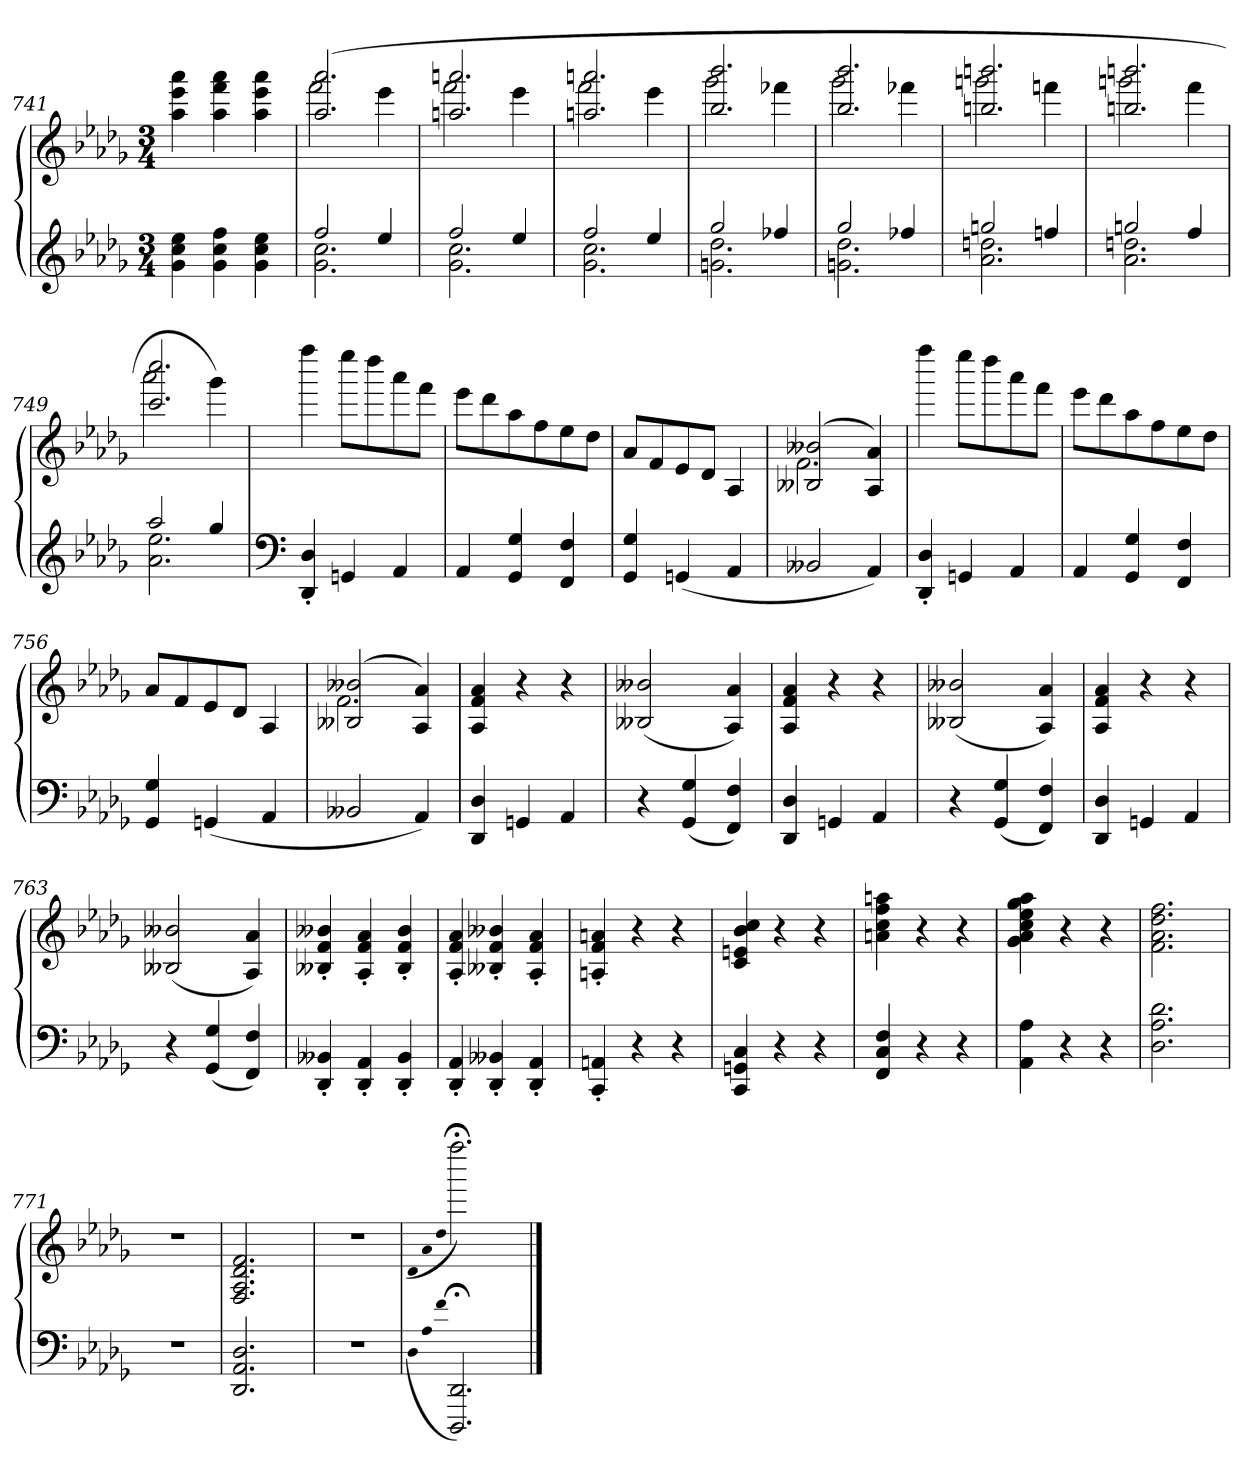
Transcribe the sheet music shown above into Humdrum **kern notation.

**kern	**kern
*part1	*part1
*staff2	*staff1
*clefG2	*clefG2
*k[b-e-a-d-g-]	*k[b-e-a-d-g-]
*M3/4	*M3/4
=741	=741
4g-\ 4cc\ 4ee-\	4aa-\ 4eee-\ 4aaa-\
4g-\ 4cc\ 4ff\	4aa-\ 4fff\ 4aaa-\
4g-\ 4cc\ 4ee-\	4aa-\ 4eee-\ 4aaa-\
=742	=742
*^	*^
2ff/	2.g-\ 2.cc\	(2.aa-/ 2.aaa-/	2fff\
4ee-/	.	.	4eee-\
=743	=743	=743	=743
2ff/	2.g-\ 2.cc\	2.aan/ 2.aaan/	2fff\
4ee-/	.	.	4eee-\
=744	=744	=744	=744
2ff/	2.g-\ 2.cc\	2.aan/ 2.aaan/	2fff\
4ee-/	.	.	4eee-\
=745	=745	=745	=745
2gg-/	2.gn\ 2.dd-\	2.bb-/ 2.bbb-/	2ggg-\
4ff-X/	.	.	4fff-X\
=746	=746	=746	=746
2gg-/	2.gn\ 2.dd-\	2.bb-/ 2.bbb-/	2ggg-\
4ff-X/	.	.	4fff-X\
=747	=747	=747	=747
2ggn/	2.a-\ 2.ddn\	2.bbn/ 2.bbbn/	2gggn\
4ffn/	.	.	4fffn\
=748	=748	=748	=748
2ggn/	2.a-\ 2.ddn\	2.bbn/ 2.bbbn/	2gggn\
4ff/	.	.	4fff\
=749	=749	=749	=749
2aa-/	2.a-\ 2.ee-\	2.ccc/ 2.cccc/	2aaa-\
4gg-/	.	.	4ggg-\)
*v	*v	*	*
*	*v	*v
=750	=750
*clefF4	*
4DD-'/ 4D-'/	4ffff\
4GGn/	8eeee-\L
.	8dddd-\
4AA-/	8aaa-\
.	8fff\J
=751	=751
4AA-/	8eee-\L
.	8ddd-\
4GG-/ 4G-/	8aa-\
.	8ff\
4FF/ 4F/	8ee-\
.	8dd-\J
=752	=752
4GG-/ 4G-/	8a-/L
.	8f/
(4GGn/	8e-/
.	8d-/J
4AA-/	4A-/
=753	=753
*	*^
2BB--X/	(2B--X/ 2b--X/	2.f\
4AA-/)	4A-/ 4a-/)	.
*	*v	*v
=754	=754
4DD-'/ 4D-'/	4ffff\
4GGn/	8eeee-\L
.	8dddd-\
4AA-/	8aaa-\
.	8fff\J
=755	=755
4AA-/	8eee-\L
.	8ddd-\
4GG-/ 4G-/	8aa-\
.	8ff\
4FF/ 4F/	8ee-\
.	8dd-\J
=756	=756
4GG-/ 4G-/	8a-/L
.	8f/
(4GGn/	8e-/
.	8d-/J
4AA-/	4A-/
=757	=757
*	*^
2BB--X/	(2B--X/ 2b--X/	2.f\
4AA-/)	4A-/ 4a-/)	.
*	*v	*v
=758	=758
4DD-/ 4D-/	4A-/ 4f/ 4a-/
4GGn/	4r
4AA-/	4r
=759	=759
4r	(2B--X/ 2b--X/
(4GG-/ 4G-/	.
4FF/ 4F/)	4A-/ 4a-/)
=760	=760
4DD-/ 4D-/	4A-/ 4f/ 4a-/
4GGn/	4r
4AA-/	4r
=761	=761
4r	(2B--X/ 2b--X/
(4GG-/ 4G-/	.
4FF/ 4F/)	4A-/ 4a-/)
=762	=762
4DD-/ 4D-/	4A-/ 4f/ 4a-/
4GGn/	4r
4AA-/	4r
=763	=763
4r	(2B--X/ 2b--X/
(4GG-/ 4G-/	.
4FF/ 4F/)	4A-/ 4a-/)
=764	=764
4DD-'/ 4BB--X'/	4B--X'/ 4f'/ 4b--X'/
4DD-'/ 4AA-'/	4A-'/ 4f'/ 4a-'/
4DD-'/ 4BB--'/	4B--'/ 4f'/ 4b--'/
=765	=765
4DD-'/ 4AA-'/	4A-'/ 4f'/ 4a-'/
4DD-'/ 4BB--X'/	4B--X'/ 4f'/ 4b--X'/
4DD-'/ 4AA-'/	4A-'/ 4f'/ 4a-'/
=766	=766
4CC'/ 4AAn'/	4An'/ 4f'/ 4an'/
4r	4r
4r	4r
=767	=767
4CC/ 4GGn/ 4C/	4c/ 4en/ 4b-/ 4cc/
4r	4r
4r	4r
=768	=768
4FF/ 4C/ 4F/	4an\ 4cc\ 4ff\ 4aan\
4r	4r
4r	4r
=769	=769
4AA-\ 4A-\	4g-\ 4a-\ 4cc\ 4ee-\ 4gg-\ 4aa-\
4r	4r
4r	4r
=770	=770
2.D-\ 2.A-\ 2.d-\	2.f\ 2.a-\ 2.dd-\ 2.ff\
=771	=771
2.r	2.r
=772	=772
2.DD-/ 2.AA-/ 2.D-/	2.F/ 2.A-/ 2.d-/ 2.f/
=773	=773
2.r	2.r
=774	=774
(qD-	(qd-
qA-	qa-
qf	qdd-
2.DDD-;</ 2.DD-;</)	2.ffff;<\)
==	==
*-	*-
